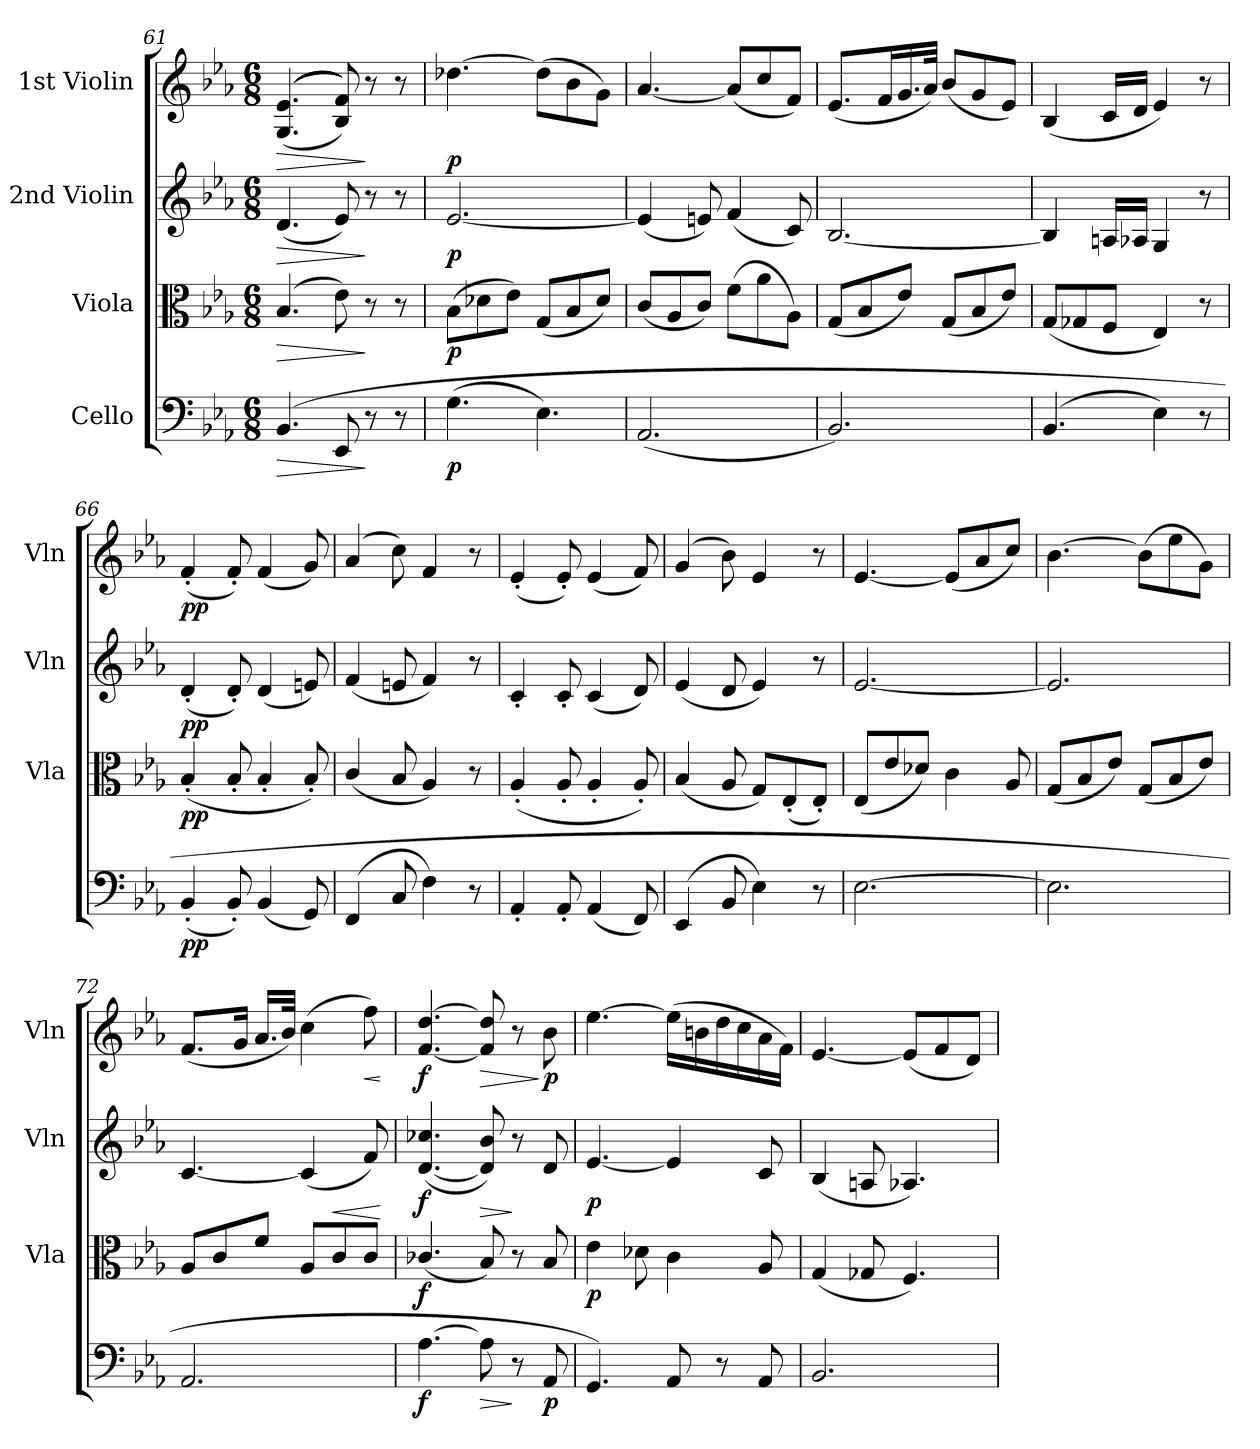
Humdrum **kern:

**kern	**dynam	**kern	**dynam	**kern	**dynam	**kern	**dynam
*part4	*part4	*part3	*part3	*part2	*part2	*part1	*part1
*staff4	*staff4	*staff3	*staff3	*staff2	*staff2	*staff1	*staff1
*I"Cello	*	*I"Viola	*	*I"2nd Violin	*	*I"1st Violin	*
*	*	*I'Vla	*	*I'Vln	*	*I'Vln	*
*clefF4	*	*clefC3	*	*clefG2	*	*clefG2	*
*k[b-e-a-]	*	*k[b-e-a-]	*	*k[b-e-a-]	*	*k[b-e-a-]	*
*E-:	*	*E-:	*	*E-:	*	*E-:	*
*M6/8	*	*M6/8	*	*M6/8	*	*M6/8	*
=61	=61	=61	=61	=61	=61	=61	=61
!	!LO:HP:b	!	!LO:HP:b	!	!LO:HP:b	!	!LO:HP:b
(4.BB-/	>	(4.B-/	>	(4.d/	>	((((4.G/ 4.e-/	>
8EE-/	.	8e-\)	.	8e-/)	.	8B-/ 8f/))))	.
8r	]	8r	]	8r	]	8r	]
8r	.	8r	.	8r	.	8r	.
=62	=62	=62	=62	=62	=62	=62	=62
!	!LO:DY:b	!	!LO:DY:b	!	!LO:DY:b	!	!LO:DY:b
(4.G\	p	(8B-\L	p	[2.e-/	p	[4.dd-X\	p
.	.	8d-X\	.	.	.	.	.
.	.	8e-\J)	.	.	.	.	.
4.E-\)	.	(8G/L	.	.	.	(8dd-\L]	.
.	.	8B-/	.	.	.	8b-\	.
.	.	8d-/J)	.	.	.	8g\J)	.
=63	=63	=63	=63	=63	=63	=63	=63
(2.AA-/	.	(8c/L	.	(4e-/]	.	[4.a-/	.
.	.	8A-/	.	.	.	.	.
.	.	8c/J)	.	8en/)	.	.	.
.	.	(8f\L	.	(4f/	.	(8a-/L]	.
.	.	8a-\	.	.	.	8cc/	.
.	.	8A-\J)	.	8c/)	.	8f/J)	.
=64	=64	=64	=64	=64	=64	=64	=64
2.BB-/)	.	(8G/L	.	[2.B-/	.	(8.e-/L	.
.	.	8B-/	.	.	.	.	.
.	.	.	.	.	.	16f/L	.
.	.	8e-/J)	.	.	.	16.g/	.
.	.	.	.	.	.	32a-/JJk)	.
.	.	(8G/L	.	.	.	(8b-/L	.
.	.	8B-/	.	.	.	8g/	.
.	.	8e-/J)	.	.	.	8e-/J)	.
=65	=65	=65	=65	=65	=65	=65	=65
(4.BB-/	.	(8G/L	.	4B-/]	.	(4B-/	.
.	.	8G-X/	.	.	.	.	.
.	.	8F/J	.	16An/LL	.	16c/LL	.
.	.	.	.	16A-X/JJ	.	16d/JJ	.
4E-\)	.	4E-/)	.	4G/	.	4e-/)	.
8r	.	8r	.	8r	.	8r	.
=66	=66	=66	=66	=66	=66	=66	=66
!	!LO:DY:b	!	!LO:DY:b	!	!LO:DY:b	!	!LO:DY:b
(4BB-'/	pp	(4B-'/	pp	(4d'/	pp	(4f'/	pp
8BB-'/)	.	8B-'/	.	8d'/)	.	8f'/)	.
(4BB-/	.	4B-'/	.	(4d/	.	(4f/	.
8GG/)	.	8B-'/)	.	8en/)	.	8g/)	.
!!LO:LB:g=z
=67	=67	=67	=67	=67	=67	=67	=67
(4FF/	.	(4c/	.	(4f/	.	(4a-/	.
8C/	.	8B-/	.	8en/	.	8cc\)	.
4F\)	.	4A-/)	.	4f/)	.	4f/	.
8r	.	8r	.	8r	.	8r	.
=68	=68	=68	=68	=68	=68	=68	=68
4AA-'/	.	(4A-'/	.	4c'/	.	(4e-'/	.
8AA-'/	.	8A-'/	.	8c'/	.	8e-'/)	.
(4AA-/	.	4A-'/	.	(4c/	.	(4e-/	.
8FF/)	.	8A-'/)	.	8d/)	.	8f/)	.
=69	=69	=69	=69	=69	=69	=69	=69
(4EE-/	.	(4B-/	.	(4e-/	.	(4g/	.
8BB-/	.	8A-/	.	8d/	.	8b-\)	.
4E-\)	.	8G/L)	.	4e-/)	.	4e-/	.
.	.	(8E-'/	.	.	.	.	.
8r	.	8E-'/J)	.	8r	.	8r	.
=70	=70	=70	=70	=70	=70	=70	=70
[2.E-\	.	(8E-/L	.	[2.e-/	.	[4.e-/	.
.	.	8e-/	.	.	.	.	.
.	.	8d-X/J)	.	.	.	.	.
.	.	(4c\	.	.	.	(8e-/L]	.
.	.	.	.	.	.	8a-/	.
.	.	8A-/	.	.	.	8cc/J)	.
=71	=71	=71	=71	=71	=71	=71	=71
2.E-\]	.	(8G/L	.	2.e-/]	.	[4.b-\	.
.	.	8B-/	.	.	.	.	.
.	.	8e-/J)	.	.	.	.	.
.	.	(8G/L	.	.	.	(8b-\L]	.
.	.	8B-/	.	.	.	8ee-\	.
.	.	8e-/J)	.	.	.	8g\J)	.
=72	=72	=72	=72	=72	=72	=72	=72
2.AA-/	.	8A-/L	.	[4.c/	.	(8.f/L	.
.	.	8c/	.	.	.	.	.
.	.	.	.	.	.	16g/Jk	.
.	.	8f/J	.	.	.	16.a-/LL	.
.	.	.	.	.	.	32b-/JJk)	.
.	.	8A-/L	.	(4c/]	.	(4cc\	.
!	!	!	!LO:HP:a	!	!	!	!
.	.	8c/	<	.	.	.	.
!	!	!	!	!	!	!	!LO:HP:b
.	.	8c/J	.	8f/)	.	8ff\)	<
.	.	.	[	.	.	.	[
=73	=73	=73	=73	=73	=73	=73	=73
!	!LO:DY:b	!	!LO:DY:b	!	!LO:DY:b	!	!LO:DY:b
[4.A-\	f	(4.c-X/	f	([4.d/ 4.cc-X/	f	[4.f/ [4.dd/	f
!	!LO:HP:b	!	!LO:HP:b	!	!	!	!
!	!	!	!LO:HP:n=1:a	!	!	!	!LO:HP:b
8A-\]	>	8B-/)	> >	8d]/ 8b-/)	.	8f]/ 8dd]/	>
8r	]	8r	]	8r	.	8r	.
!	!LO:DY:b	!	!	!	!	!	!LO:DY:n=1:b
8AA-/	p	8B-/	]	8d/	.	8b-\	] p
=74	=74	=74	=74	=74	=74	=74	=74
!	!	!	!LO:DY:b	!	!LO:DY:b	!	!
4.GG/)	.	4e-\	p	[4.e-/	p	([4.ee-\	.
.	.	8d-X\	.	.	.	.	.
8AA-/)	.	4c\	.	4e-/]	.	(16ee-\LL]	.
.	.	.	.	.	.	16bn\	.
8r	.	.	.	.	.	16dd\	.
.	.	.	.	.	.	16cc\	.
8AA-/	.	8A-/	.	8c/	.	16a-\	.
.	.	.	.	.	.	16f\JJ)	.
=75	=75	=75	=75	=75	=75	=75	=75
2.BB-/	.	(4G/	.	(4B-/	.	[4.e-/	.
.	.	8G-X/	.	8An/	.	.	.
.	.	4.F/)	.	4.A-X/)	.	(8e-/L]	.
.	.	.	.	.	.	8f/	.
.	.	.	.	.	.	8d/J)	.
=	=	=	=	=	=	=	=
*-	*-	*-	*-	*-	*-	*-	*-
